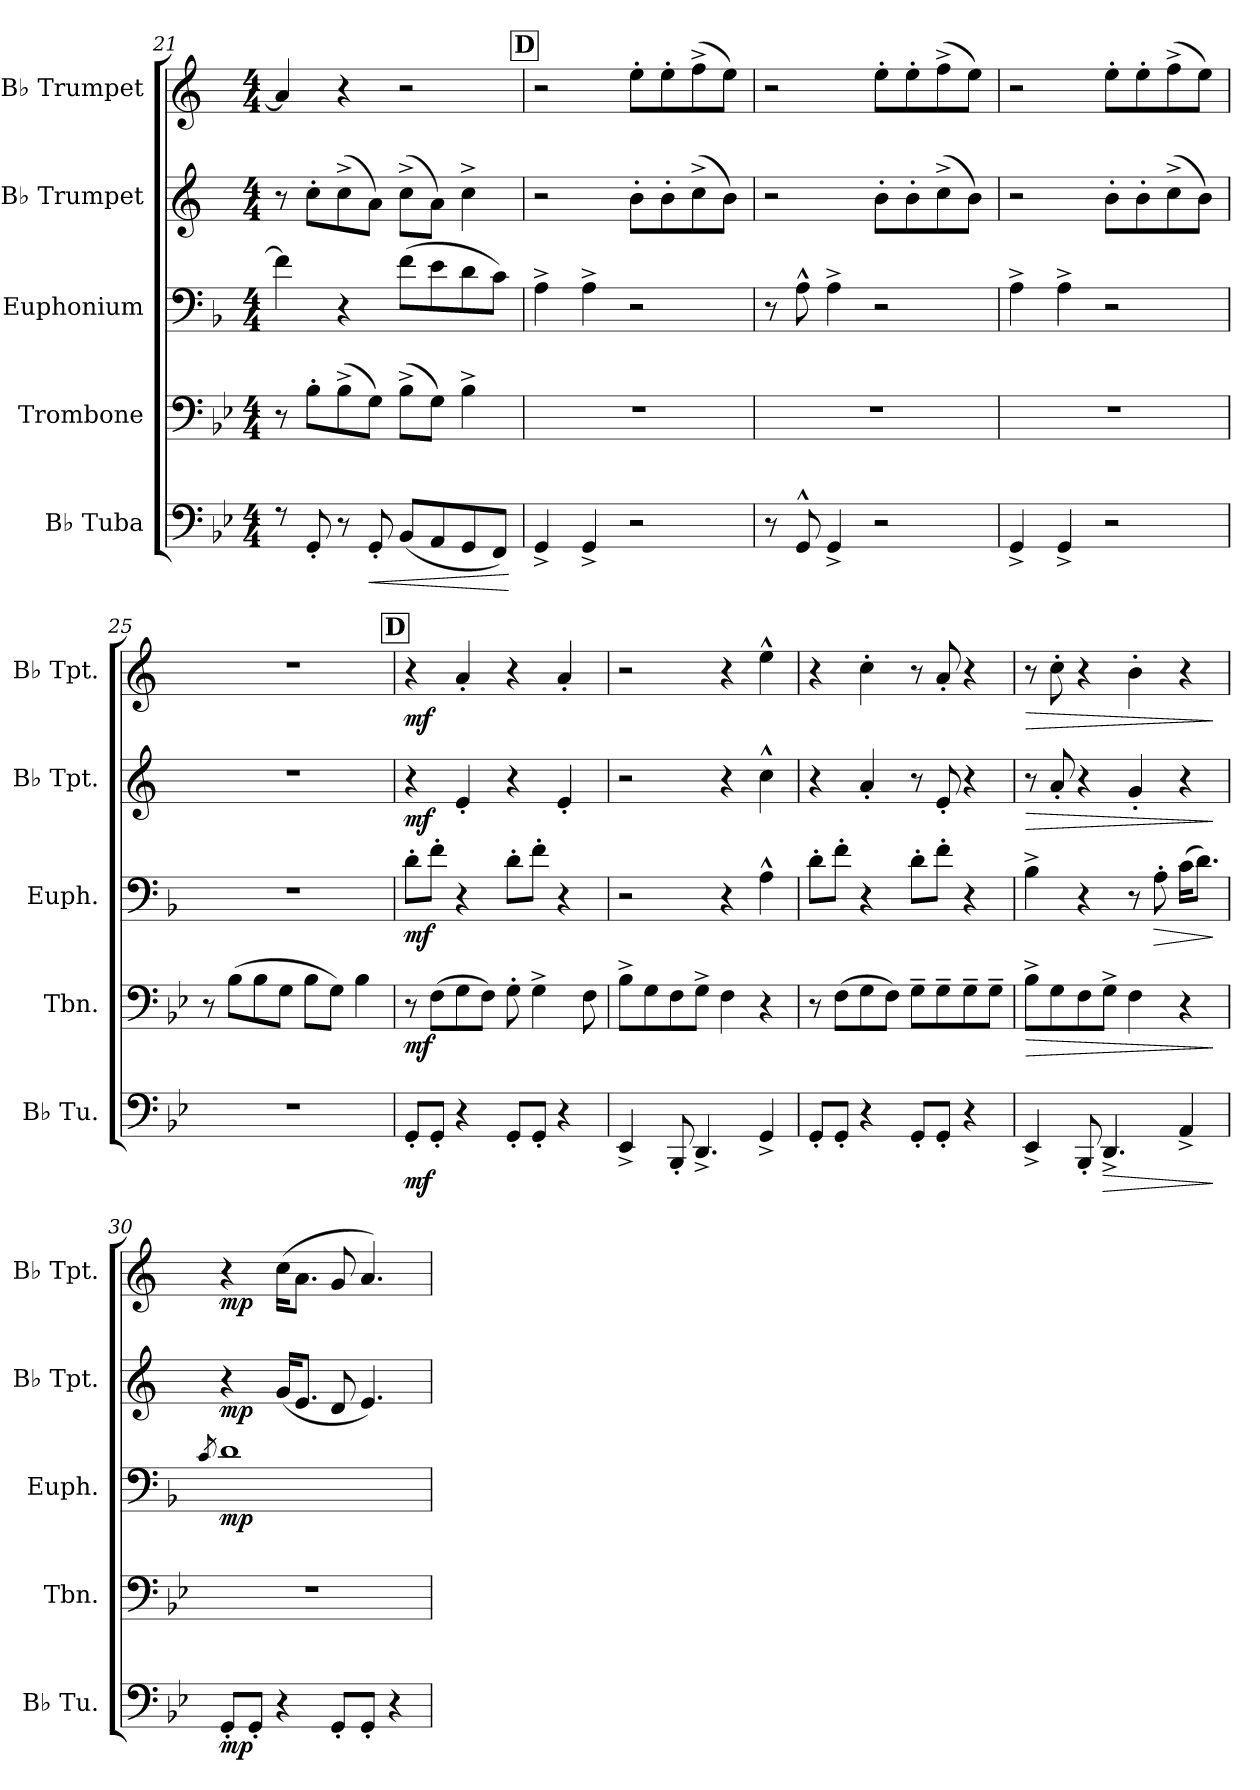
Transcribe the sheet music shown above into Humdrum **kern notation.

**kern	**dynam	**kern	**dynam	**kern	**dynam	**kern	**dynam	**kern	**dynam
*part5	*part5	*part4	*part4	*part3	*part3	*part2	*part2	*part1	*part1
*staff5	*staff5	*staff4	*staff4	*staff3	*staff3	*staff2	*staff2	*staff1	*staff1
*I"B♭ Tuba	*	*I"Trombone	*	*I"Euphonium	*	*I"B♭ Trumpet	*	*I"B♭ Trumpet	*
*I'B♭ Tu.	*	*I'Tbn.	*	*I'Euph.	*	*I'B♭ Tpt.	*	*I'B♭ Tpt.	*
!!LO:PB:g=z
*clefF4	*	*clefF4	*	*clefF4	*	*clefG2	*	*clefG2	*
*	*	*	*	*ITrd4c7	*	*ITrd1c2	*	*ITrd1c2	*
*k[b-e-]	*	*k[b-e-]	*	*k[b-e-]	*	*k[b-e-]	*	*k[b-e-]	*
*M4/4	*	*M4/4	*	*M4/4	*	*M4/4	*	*M4/4	*
=21	=21	=21	=21	=21	=21	=21	=21	=21	=21
8rF	.	8r	.	4B-\]	.	8r	.	4g/]	.
8GG'/	.	8B-'\L	.	.	.	8b-'\L	.	.	.
8r	.	(8B-^\	.	4r	.	(8b-^\	.	4r	.
!	!LO:HP:b	!	!	!	!	!	!	!	!
8GG'/	<	8G\J)	.	.	.	8g\J)	.	.	.
(8BB-/L	.	(8B-^\L	.	(8B-\L	.	(8b-^\L	.	2r	.
8AA/	.	8G\J)	.	8A\	.	8g\J)	.	.	.
8GG/	.	4B-^\	.	8G\	.	4b-^\	.	.	.
8FF/J)	.	.	.	8F\J)	.	.	.	.	.
.	[	.	.	.	.	.	.	.	.
!!LO:REH:place=s1:a:B:fs=14:t=D
=22	=22	=22	=22	=22	=22	=22	=22	=22	=22
4GG^/	.	1r	.	4D^\	.	2r	.	2r	.
4GG^/	.	.	.	4D^\	.	.	.	.	.
2r	.	.	.	2r	.	8a'\L	.	8dd'\L	.
.	.	.	.	.	.	8a'\	.	8dd'\	.
.	.	.	.	.	.	(8b-^\	.	(8ee-^\	.
.	.	.	.	.	.	8a\J)	.	8dd\J)	.
=23	=23	=23	=23	=23	=23	=23	=23	=23	=23
8r	.	1r	.	8r	.	2r	.	2r	.
8GG^^/	.	.	.	8D^^\	.	.	.	.	.
4GG^/	.	.	.	4D^\	.	.	.	.	.
2r	.	.	.	2r	.	8a'\L	.	8dd'\L	.
.	.	.	.	.	.	8a'\	.	8dd'\	.
.	.	.	.	.	.	(8b-^\	.	(8ee-^\	.
.	.	.	.	.	.	8a\J)	.	8dd\J)	.
=24	=24	=24	=24	=24	=24	=24	=24	=24	=24
4GG^/	.	1r	.	4D^\	.	2r	.	2r	.
4GG^/	.	.	.	4D^\	.	.	.	.	.
2r	.	.	.	2r	.	8a'\L	.	8dd'\L	.
.	.	.	.	.	.	8a'\	.	8dd'\	.
.	.	.	.	.	.	(8b-^\	.	(8ee-^\	.
.	.	.	.	.	.	8a\J)	.	8dd\J)	.
=25	=25	=25	=25	=25	=25	=25	=25	=25	=25
1r	.	8r	.	1r	.	1r	.	1r	.
.	.	(8B-\L	.	.	.	.	.	.	.
.	.	8B-\	.	.	.	.	.	.	.
.	.	8G\J	.	.	.	.	.	.	.
.	.	8B-\L	.	.	.	.	.	.	.
.	.	8G\J)	.	.	.	.	.	.	.
.	.	4B-\	.	.	.	.	.	.	.
!!LO:LB:g=z
!!LO:REH:place=s1:a:B:fs=14:t=D
=26	=26	=26	=26	=26	=26	=26	=26	=26	=26
!	!LO:DY:b	!	!LO:DY:b	!	!LO:DY:b	!	!LO:DY:b	!	!LO:DY:b
8GG'/L	mf	8r	mf	8G'\L	mf	4r	mf	4r	mf
8GG'/J	.	(8F\L	.	8B-'\J	.	.	.	.	.
4r	.	8G\	.	4r	.	4d'/	.	4g'/	.
.	.	8F\J)	.	.	.	.	.	.	.
8GG'/L	.	8G'\	.	8G'\L	.	4r	.	4r	.
8GG'/J	.	4G^\	.	8B-'\J	.	.	.	.	.
4r	.	.	.	4r	.	4d'/	.	4g'/	.
.	.	8F\	.	.	.	.	.	.	.
=27	=27	=27	=27	=27	=27	=27	=27	=27	=27
4EE-^/	.	8B-^\L	.	2r	.	2r	.	2r	.
.	.	8G\	.	.	.	.	.	.	.
8BBB-'/	.	8F\	.	.	.	.	.	.	.
4.DD^/	.	8G^\J	.	.	.	.	.	.	.
.	.	4F\	.	4r	.	4r	.	4r	.
4GG^/	.	4r	.	4D^^\	.	4b-^^\	.	4dd^^\	.
=28	=28	=28	=28	=28	=28	=28	=28	=28	=28
8GG'/L	.	8r	.	8G'\L	.	4r	.	4r	.
8GG'/J	.	(8F\L	.	8B-'\J	.	.	.	.	.
4r	.	8G\	.	4r	.	4g'/	.	4b-'\	.
.	.	8F\J)	.	.	.	.	.	.	.
8GG'/L	.	8G~\L	.	8G'\L	.	8r	.	8r	.
8GG'/J	.	8G~\	.	8B-'\J	.	8d'/	.	8g'/	.
4r	.	8G~\	.	4r	.	4r	.	4r	.
.	.	8G~\J	.	.	.	.	.	.	.
=29	=29	=29	=29	=29	=29	=29	=29	=29	=29
!	!	!	!LO:HP:b	!	!	!	!LO:HP:b	!	!LO:HP:b
4EE-^/	.	8B-^\L	>	4E-^\	.	8r	>	8r	>
.	.	8G\	.	.	.	8g'/	.	8b-'\	.
8BBB-'/	.	8F\	.	4r	.	4r	.	4r	.
!	!LO:HP:b	!	!	!	!	!	!	!	!
4.DD^/	>	8G^\J	.	.	.	.	.	.	.
.	.	4F\	.	8r	.	4f'/	.	4a'\	.
!	!	!	!	!	!LO:HP:b	!	!	!	!
.	.	.	.	8D'\	>	.	.	.	.
4AA^/	.	4r	.	(16F\KL	.	4r	.	4r	.
.	.	.	.	8.G\J)	.	.	.	.	.
.	]	.	]	.	]	.	]	.	]
!!LO:PB:g=z
=30	=30	=30	=30	=30	=30	=30	=30	=30	=30
.	.	.	.	8qF/	.	.	.	.	.
!	!LO:DY:b	!	!	!	!LO:DY:b	!	!LO:DY:b	!	!LO:DY:b
8GG'/L	mp	1r	.	1G	mp	4r	mp	4r	mp
8GG'/J	.	.	.	.	.	.	.	.	.
4r	.	.	.	.	.	(16f/KL	.	(16b-\KL	.
.	.	.	.	.	.	8.d/J	.	8.g\J	.
8GG'/L	.	.	.	.	.	8c/	.	8f/	.
8GG'/J	.	.	.	.	.	4.d/)	.	4.g/)	.
4r	.	.	.	.	.	.	.	.	.
=	=	=	=	=	=	=	=	=	=
*-	*-	*-	*-	*-	*-	*-	*-	*-	*-
